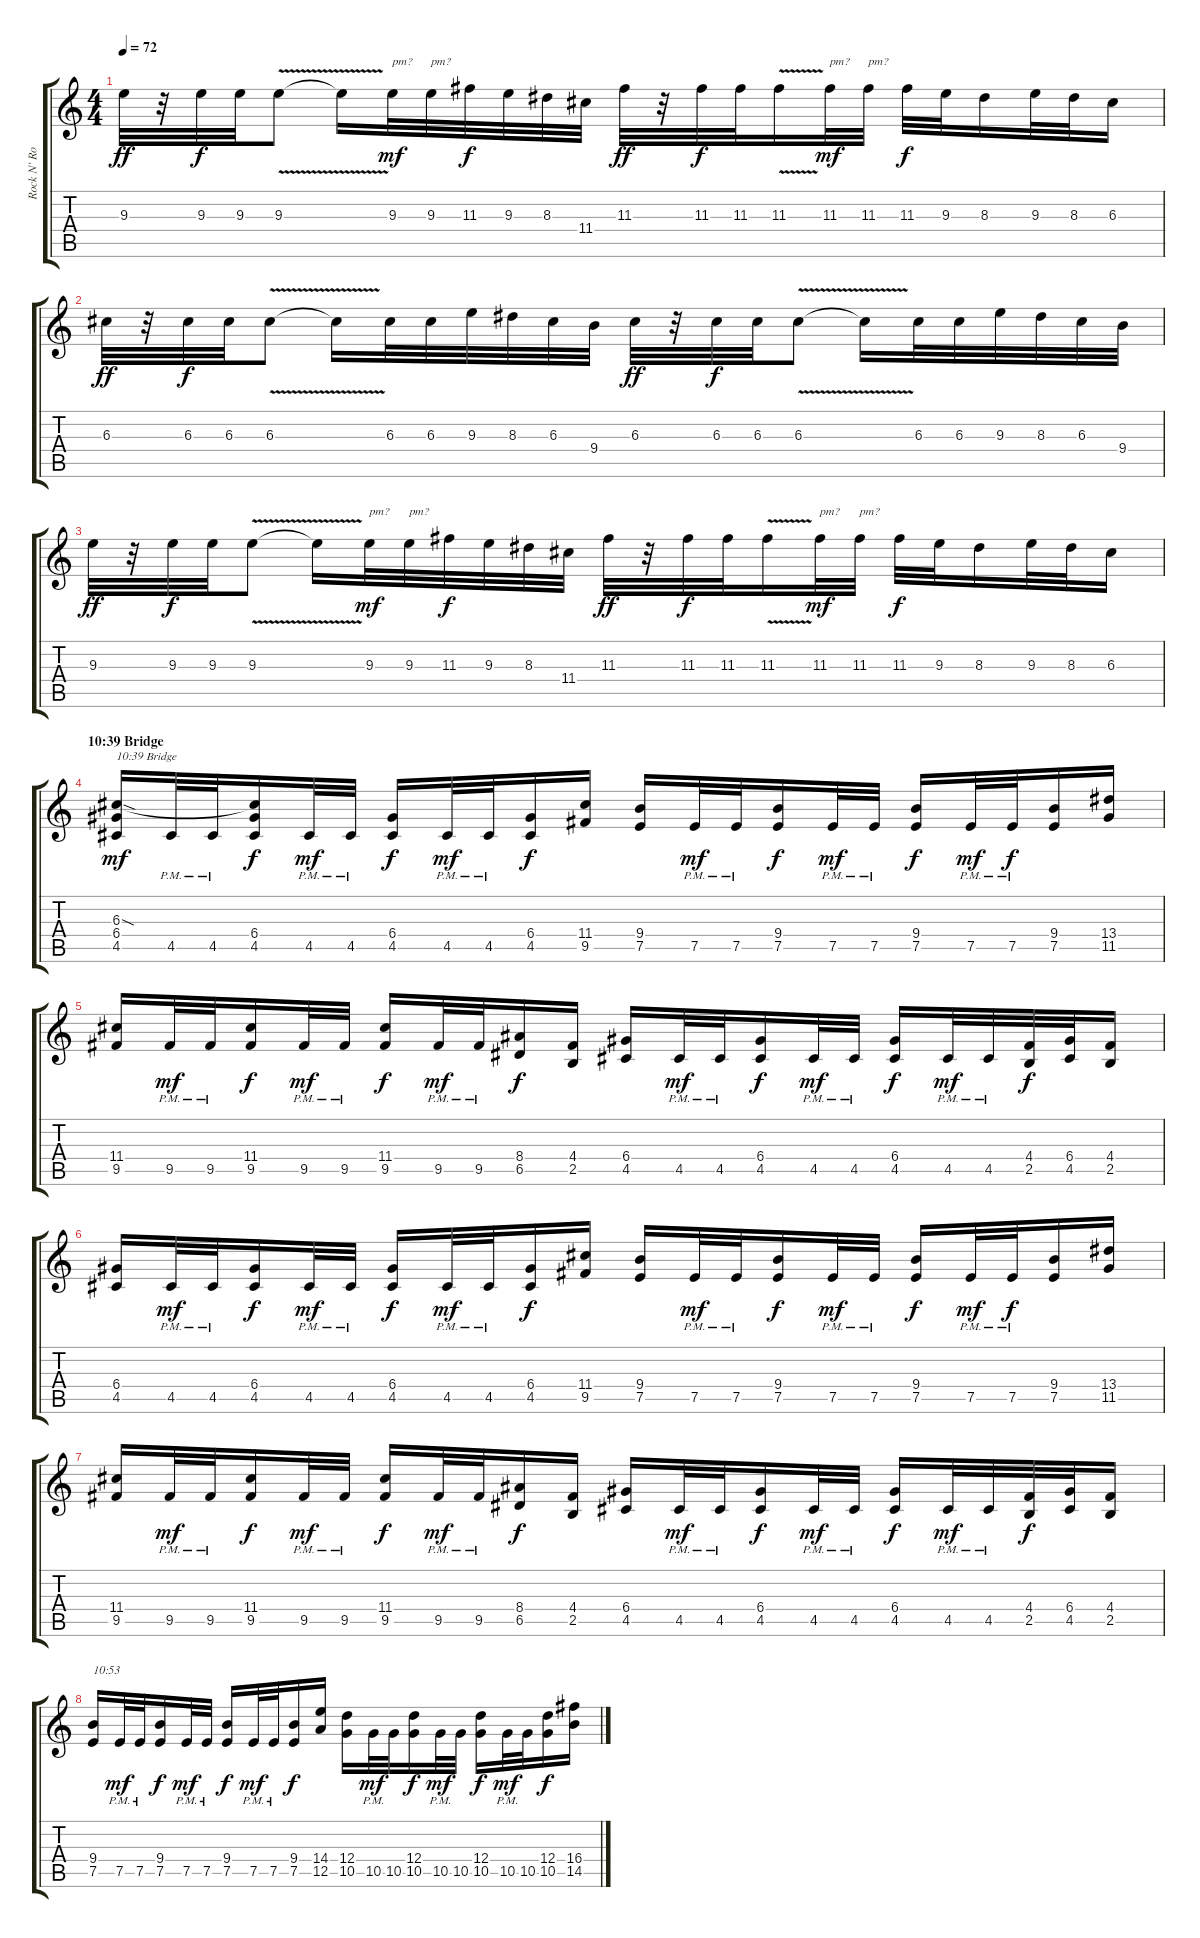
\track ("Rock N' Rolf (left)" "Rock N' Ro") {instrument distortionguitar}
\staff {score tabs}
\tuning (E4 B3 G3 D3 A2 E2) {hide}
\ts (4 4)
\tempo 72
\clef g2
\ks c
9.3.32{dy ff} r.32 9.3.32{dy f} 9.3.32 9.3{v}.8 9.3{t}.16 9.3.32{txt "pm?" dy mf} 9.3.32{txt "pm?"} 11.3.32{dy f} 9.3.32 8.3.32 11.4.32 11.3.32{dy ff} r.32 11.3.32{dy f} 11.3.32 11.3{v}.16 11.3.32{txt "pm?" dy mf} 11.3.32{txt "pm?"} 11.3.32{dy f} 9.3.32 8.3.16 9.3.32 8.3.32 6.3.16 |
6.3.32{dy ff} r.32 6.3.32{dy f} 6.3.32 6.3{v}.8 6.3{t}.16 6.3.32 6.3.32 9.3.32 8.3.32 6.3.32 9.4.32 6.3.32{dy ff} r.32 6.3.32{dy f} 6.3.32 6.3{v}.8 6.3{t}.16 6.3.32 6.3.32 9.3.32 8.3.32 6.3.32 9.4.32 |
9.3.32{dy ff} r.32 9.3.32{dy f} 9.3.32 9.3{v}.8 9.3{t}.16 9.3.32{txt "pm?" dy mf} 9.3.32{txt "pm?"} 11.3.32{dy f} 9.3.32 8.3.32 11.4.32 11.3.32{dy ff} r.32 11.3.32{dy f} 11.3.32 11.3{v}.16 11.3.32{txt "pm?" dy mf} 11.3.32{txt "pm?"} 11.3.32{dy f} 9.3.32 8.3.16 9.3.32 8.3.32 6.3.16 |
\section ("" "10:39 Bridge")
(6.3{sod} 6.4 4.5).16{txt "10:39 Bridge" dy mf} 4.5{pm}.32 4.5{pm}.32 (6.3{t} 6.4 4.5).16{dy f} 4.5{pm}.32{dy mf} 4.5{pm}.32 (6.4 4.5).16{dy f} 4.5{pm}.32{dy mf} 4.5{pm}.32 (6.4 4.5).16{dy f} (11.4 9.5).16 (9.4 7.5).16 7.5{pm}.32{dy mf} 7.5{pm}.32 (9.4 7.5).16{dy f} 7.5{pm}.32{dy mf} 7.5{pm}.32 (9.4 7.5).16{dy f} 7.5{pm}.32{dy mf} 7.5{pm}.32{dy f} (9.4 7.5).16 (13.4 11.5).16 |
(11.4 9.5).16 9.5{pm}.32{dy mf} 9.5{pm}.32 (11.4 9.5).16{dy f} 9.5{pm}.32{dy mf} 9.5{pm}.32 (11.4 9.5).16{dy f} 9.5{pm}.32{dy mf} 9.5{pm}.32 (8.4 6.5).16{dy f} (4.4 2.5).16 (6.4 4.5).16 4.5{pm}.32{dy mf} 4.5{pm}.32 (6.4 4.5).16{dy f} 4.5{pm}.32{dy mf} 4.5{pm}.32 (6.4 4.5).16{dy f} 4.5{pm}.32{dy mf} 4.5{pm}.32 (4.4 2.5).32{dy f} (6.4 4.5).32 (4.4 2.5).16 |
(6.4 4.5).16 4.5{pm}.32{dy mf} 4.5{pm}.32 (6.4 4.5).16{dy f} 4.5{pm}.32{dy mf} 4.5{pm}.32 (6.4 4.5).16{dy f} 4.5{pm}.32{dy mf} 4.5{pm}.32 (6.4 4.5).16{dy f} (11.4 9.5).16 (9.4 7.5).16 7.5{pm}.32{dy mf} 7.5{pm}.32 (9.4 7.5).16{dy f} 7.5{pm}.32{dy mf} 7.5{pm}.32 (9.4 7.5).16{dy f} 7.5{pm}.32{dy mf} 7.5{pm}.32{dy f} (9.4 7.5).16 (13.4 11.5).16 |
(11.4 9.5).16 9.5{pm}.32{dy mf} 9.5{pm}.32 (11.4 9.5).16{dy f} 9.5{pm}.32{dy mf} 9.5{pm}.32 (11.4 9.5).16{dy f} 9.5{pm}.32{dy mf} 9.5{pm}.32 (8.4 6.5).16{dy f} (4.4 2.5).16 (6.4 4.5).16 4.5{pm}.32{dy mf} 4.5{pm}.32 (6.4 4.5).16{dy f} 4.5{pm}.32{dy mf} 4.5{pm}.32 (6.4 4.5).16{dy f} 4.5{pm}.32{dy mf} 4.5{pm}.32 (4.4 2.5).32{dy f} (6.4 4.5).32 (4.4 2.5).16 |
(9.4 7.5).16{txt "10:53"} 7.5{pm}.32{dy mf} 7.5{pm}.32 (9.4 7.5).16{dy f} 7.5{pm}.32{dy mf} 7.5{pm}.32 (9.4 7.5).16{dy f} 7.5{pm}.32{dy mf} 7.5{pm}.32 (9.4 7.5).16{dy f} (14.4 12.5).16 (12.4 10.5).16 10.5{pm}.32{dy mf} 10.5{pm}.32 (12.4 10.5).16{dy f} 10.5{pm}.32{dy mf} 10.5{pm}.32 (12.4 10.5).16{dy f} 10.5{pm}.32{dy mf} 10.5{pm}.32 (12.4 10.5).16{dy f} (16.4 14.5).16
